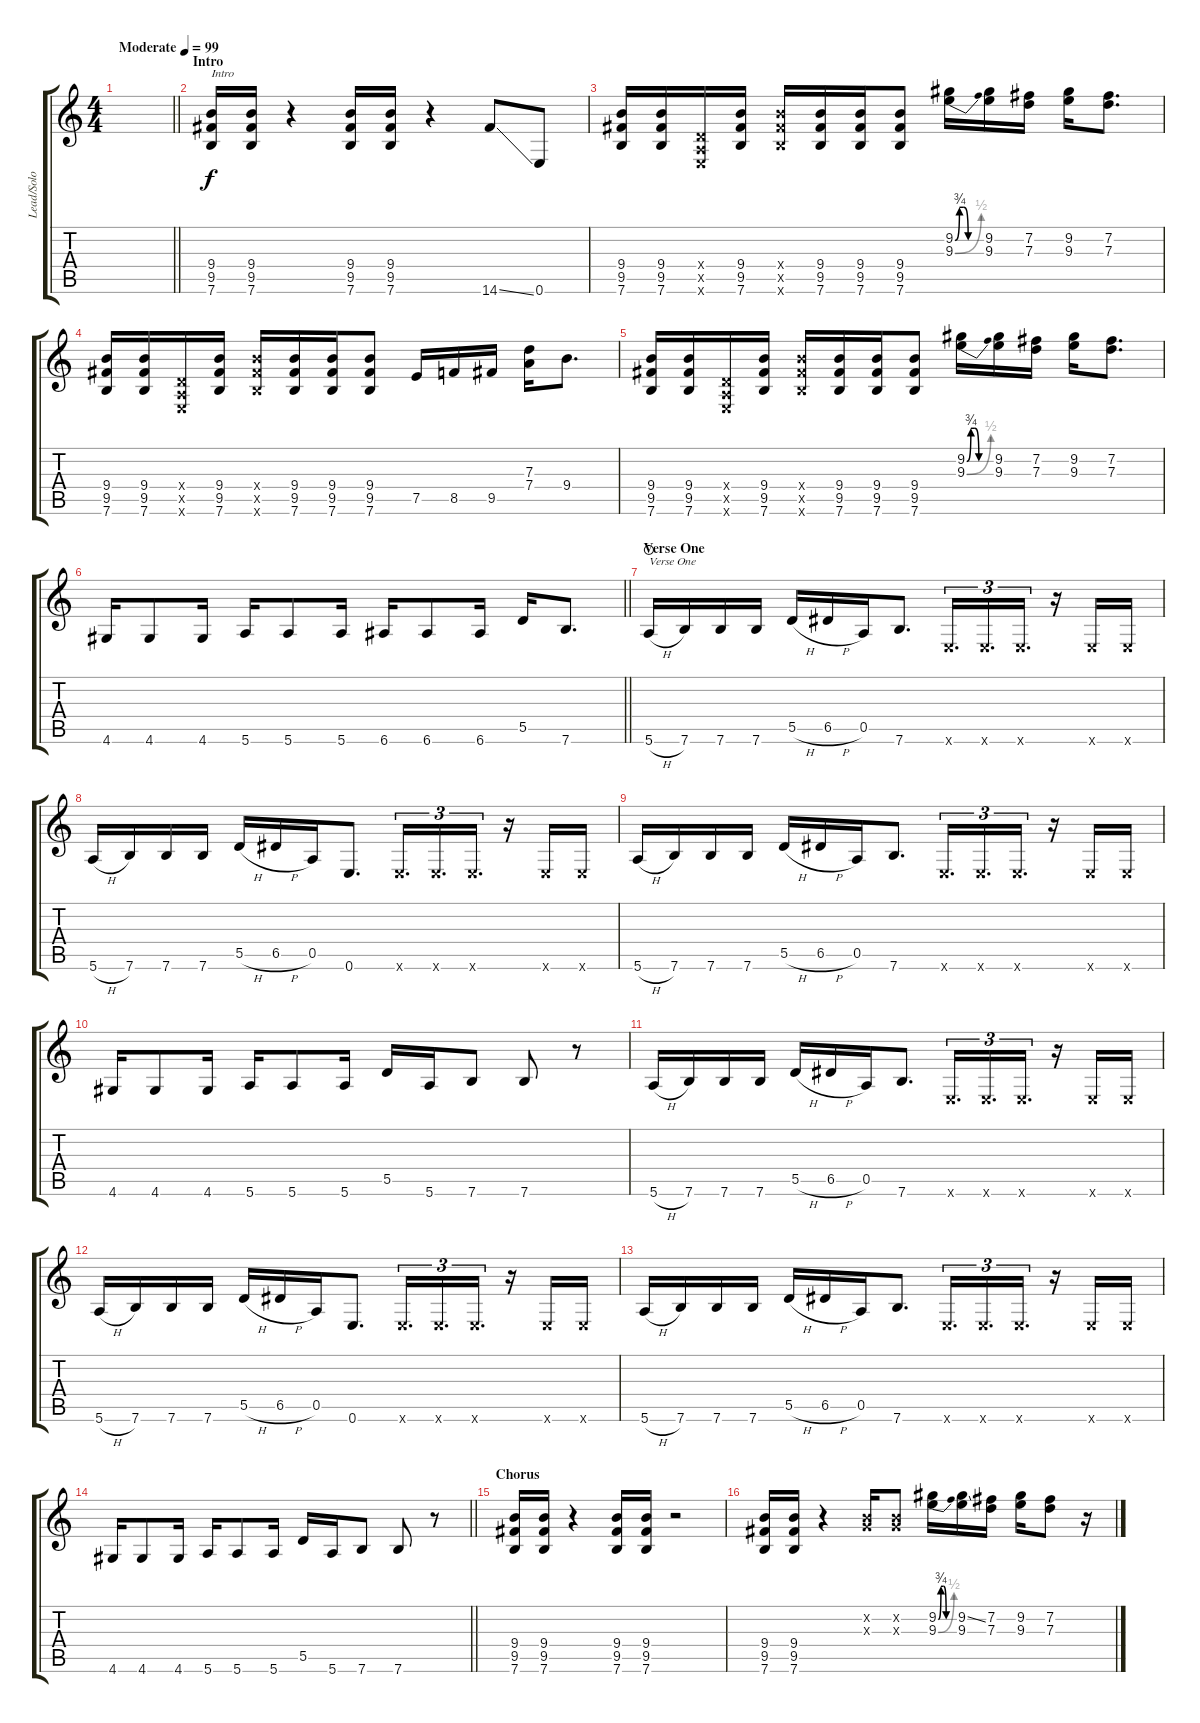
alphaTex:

\track ("Lead/Solo" "Lead/Solo") {instrument distortionguitar}
\staff {score tabs}
\tuning (E4 B3 G3 D3 A2 E2) {hide}
\ts (4 4)
\tempo (99 "Moderate")
\clef g2
\barLineRight lightlight
\ks c
|
\section ("" "Intro")
(9.4 9.5 7.6).16{txt "Intro"} (9.4 9.5 7.6).16 r.4 (9.4 9.5 7.6).16 (9.4 9.5 7.6).16 r.4 14.6{ss}.8 0.6.8 |
(9.4 9.5 7.6).16 (9.4 9.5 7.6).16 (0.4{x} 0.5{x} 0.6{x}).16 (9.4 9.5 7.6).16 (9.4{x} 9.5{x} 7.6{x}).16 (9.4 9.5 7.6).16 (9.4 9.5 7.6).16 (9.4 9.5 7.6).8 (9.2{be (custom 0 0 10 3 20 3 30 0 60 0)} 9.3{be (bend 0 0 60 2)}).16 (9.2 9.3).16 (7.2 7.3).16 (9.2 9.3).16 (7.2 7.3).8{d} |
(9.4 9.5 7.6).16 (9.4 9.5 7.6).16 (0.4{x} 0.5{x} 0.6{x}).16 (9.4 9.5 7.6).16 (9.4{x} 9.5{x} 7.6{x}).16 (9.4 9.5 7.6).16 (9.4 9.5 7.6).16 (9.4 9.5 7.6).8 7.5.16 8.5.16 9.5.16 (7.3 7.4).16 9.4.8{d} |
(9.4 9.5 7.6).16 (9.4 9.5 7.6).16 (0.4{x} 0.5{x} 0.6{x}).16 (9.4 9.5 7.6).16 (9.4{x} 9.5{x} 7.6{x}).16 (9.4 9.5 7.6).16 (9.4 9.5 7.6).16 (9.4 9.5 7.6).8 (9.2{be (custom 0 0 10 3 20 3 30 0 60 0)} 9.3{be (bend 0 0 60 2)}).16 (9.2 9.3).16 (7.2 7.3).16 (9.2 9.3).16 (7.2 7.3).8{d} |
\barLineRight lightlight
4.6.16 4.6.8 4.6.16 5.6.16 5.6.8 5.6.16 6.6.16 6.6.8 6.6.16 5.5.16 7.6.8{d} |
\section ("" "Verse One")
5.6{h}.16{txt "Verse One" waho} 7.6.16 7.6.16 7.6.16 5.5{h}.16 6.5{h}.16 0.5.16 7.6.8{d} 0.6{x}.16{d tu (3 2)} 0.6{x}.16{d tu (3 2)} 0.6{x}.16{d tu (3 2)} r.16 0.6{x}.16 0.6{x}.16 |
5.6{h}.16 7.6.16 7.6.16 7.6.16 5.5{h}.16 6.5{h}.16 0.5.16 0.6.8{d} 0.6{x}.16{d tu (3 2)} 0.6{x}.16{d tu (3 2)} 0.6{x}.16{d tu (3 2)} r.16 0.6{x}.16 0.6{x}.16 |
5.6{h}.16 7.6.16 7.6.16 7.6.16 5.5{h}.16 6.5{h}.16 0.5.16 7.6.8{d} 0.6{x}.16{d tu (3 2)} 0.6{x}.16{d tu (3 2)} 0.6{x}.16{d tu (3 2)} r.16 0.6{x}.16 0.6{x}.16 |
4.6.16 4.6.8 4.6.16 5.6.16 5.6.8 5.6.16 5.5.16 5.6.16 7.6.8 7.6.8 r.8 |
5.6{h}.16 7.6.16 7.6.16 7.6.16 5.5{h}.16 6.5{h}.16 0.5.16 7.6.8{d} 0.6{x}.16{d tu (3 2)} 0.6{x}.16{d tu (3 2)} 0.6{x}.16{d tu (3 2)} r.16 0.6{x}.16 0.6{x}.16 |
5.6{h}.16 7.6.16 7.6.16 7.6.16 5.5{h}.16 6.5{h}.16 0.5.16 0.6.8{d} 0.6{x}.16{d tu (3 2)} 0.6{x}.16{d tu (3 2)} 0.6{x}.16{d tu (3 2)} r.16 0.6{x}.16 0.6{x}.16 |
5.6{h}.16 7.6.16 7.6.16 7.6.16 5.5{h}.16 6.5{h}.16 0.5.16 7.6.8{d} 0.6{x}.16{d tu (3 2)} 0.6{x}.16{d tu (3 2)} 0.6{x}.16{d tu (3 2)} r.16 0.6{x}.16 0.6{x}.16 |
\barLineRight lightlight
4.6.16 4.6.8 4.6.16 5.6.16 5.6.8 5.6.16 5.5.16 5.6.16 7.6.8 7.6.8 r.8 |
\section ("" "Chorus")
(9.4 9.5 7.6).16 (9.4 9.5 7.6).16 r.4 (9.4 9.5 7.6).16 (9.4 9.5 7.6).16 r.2 |
(9.4 9.5 7.6).16 (9.4 9.5 7.6).16 r.4 (0.2{x} 0.3{x}).16 (0.2{x} 0.3{x}).8 (9.2{be (custom 0 0 10 3 20 3 30 0 60 0)} 9.3{be (bend 0 0 60 2)}).16 (9.2{ss} 9.3).16 (7.2 7.3).16 (9.2 9.3).16 (7.2 7.3).8 r.16
